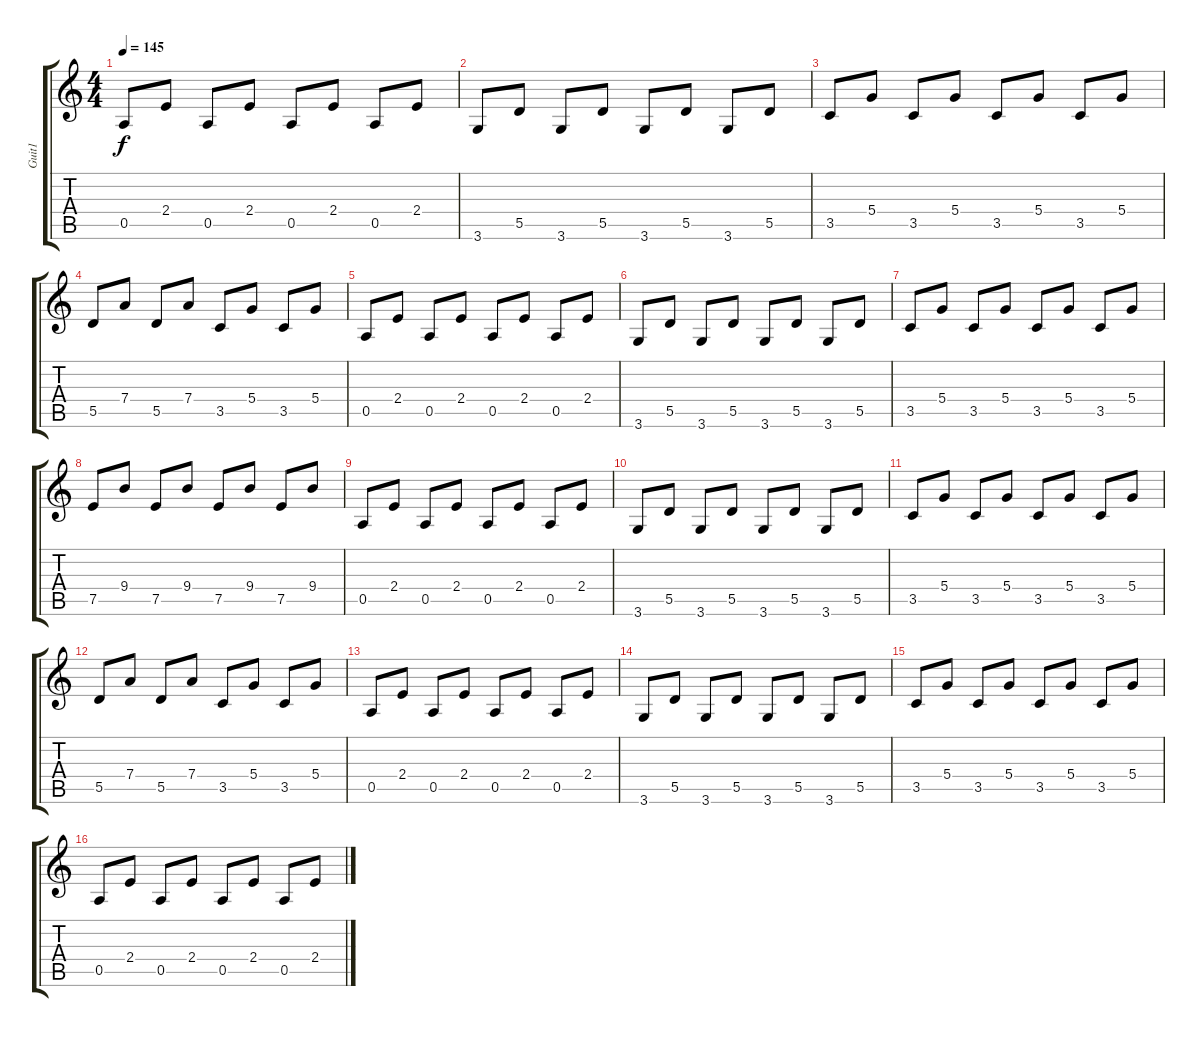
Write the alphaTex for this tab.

\track ("Guit1" "Guit1") {instrument acousticguitarsteel}
\staff {score tabs}
\tuning (E4 B3 G3 D3 A2 E2) {hide}
\ts (4 4)
\tempo 145
\clef g2
\ks c
0.5.8{dy f} 2.4.8 0.5.8 2.4.8 0.5.8 2.4.8 0.5.8 2.4.8 |
3.6.8 5.5.8 3.6.8 5.5.8 3.6.8 5.5.8 3.6.8 5.5.8 |
3.5.8 5.4.8 3.5.8 5.4.8 3.5.8 5.4.8 3.5.8 5.4.8 |
5.5.8 7.4.8 5.5.8 7.4.8 3.5.8 5.4.8 3.5.8 5.4.8 |
0.5.8 2.4.8 0.5.8 2.4.8 0.5.8 2.4.8 0.5.8 2.4.8 |
3.6.8 5.5.8 3.6.8 5.5.8 3.6.8 5.5.8 3.6.8 5.5.8 |
3.5.8 5.4.8 3.5.8 5.4.8 3.5.8 5.4.8 3.5.8 5.4.8 |
7.5.8 9.4.8 7.5.8 9.4.8 7.5.8 9.4.8 7.5.8 9.4.8 |
0.5.8 2.4.8 0.5.8 2.4.8 0.5.8 2.4.8 0.5.8 2.4.8 |
3.6.8 5.5.8 3.6.8 5.5.8 3.6.8 5.5.8 3.6.8 5.5.8 |
3.5.8 5.4.8 3.5.8 5.4.8 3.5.8 5.4.8 3.5.8 5.4.8 |
5.5.8 7.4.8 5.5.8 7.4.8 3.5.8 5.4.8 3.5.8 5.4.8 |
0.5.8 2.4.8 0.5.8 2.4.8 0.5.8 2.4.8 0.5.8 2.4.8 |
3.6.8 5.5.8 3.6.8 5.5.8 3.6.8 5.5.8 3.6.8 5.5.8 |
3.5.8 5.4.8 3.5.8 5.4.8 3.5.8 5.4.8 3.5.8 5.4.8 |
0.5.8 2.4.8 0.5.8 2.4.8 0.5.8 2.4.8 0.5.8 2.4.8
